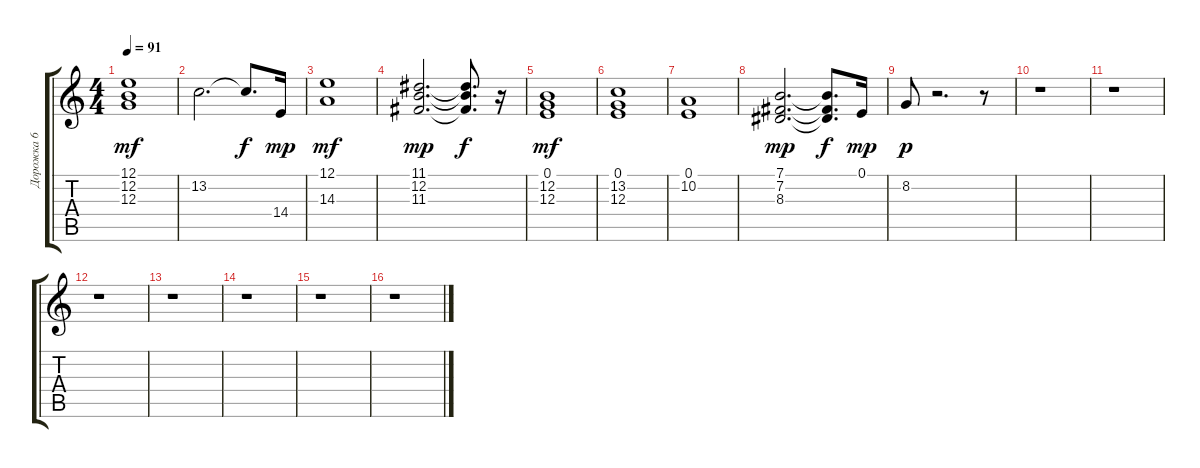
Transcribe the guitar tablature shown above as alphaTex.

\track ("Дорожка 6" "Дорожка 6") {instrument stringensemble1}
\staff {score tabs}
\tuning (E4 B3 G3 D3 A2 E2) {hide}
\ts (4 4)
\tempo 91
\clef g2
\ks c
(12.1 12.2 12.3).1{dy mf} |
13.2.2{d} 13.2{t}.8{d dy f} 14.4.16{dy mp} |
(12.1 14.3).1{dy mf} |
(11.1 12.2 11.3).2{d dy mp} (11.1{t} 12.2{t} 11.3{t}).8{d dy f} r.16 |
(0.1 12.2 12.3).1{dy mf} |
(0.1 13.2 12.3).1 |
(0.1 10.2).1 |
(7.1 7.2 8.3).2{d dy mp} (7.1{t} 7.2{t} 8.3{t}).8{d dy f} 0.1.16{dy mp} |
8.2.8{dy p} r.2{d} r.8 |
r.1 |
r.1 |
r.1 |
r.1 |
r.1 |
r.1 |
r.1
